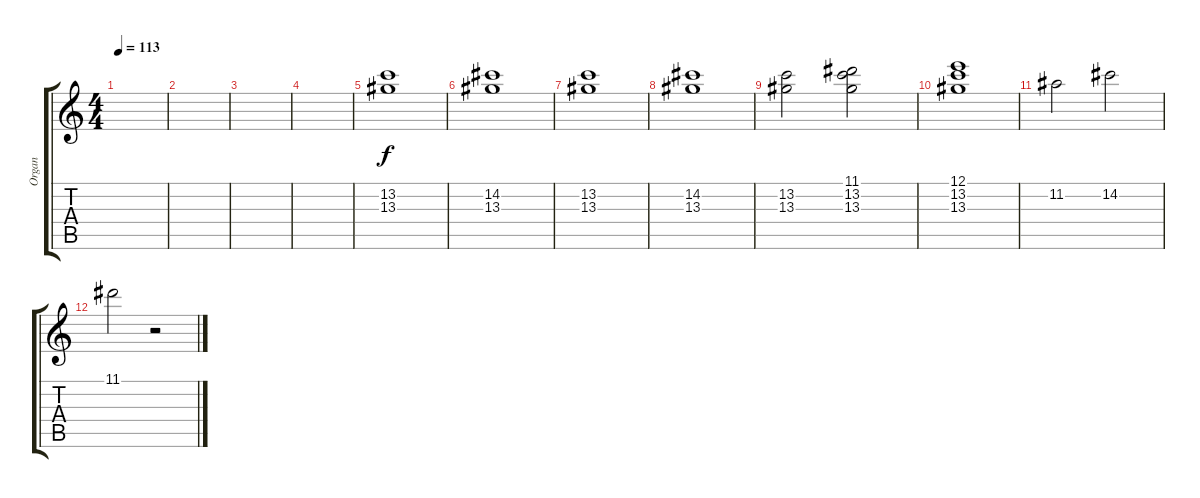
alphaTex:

\track ("Organ" "Organ") {instrument acousticguitarnylon}
\staff {score tabs}
\tuning (E4 B3 G3 D3 A2 E2) {hide}
\ts (4 4)
\tempo 113
\clef g2
\ks c
|
|
|
|
(13.2 13.3).1{volume 10 instrument stringensemble1} |
(14.2 13.3).1 |
(13.2 13.3).1 |
(14.2 13.3).1 |
(13.2 13.3).2 (11.1 13.2 13.3).2 |
(12.1 13.2 13.3).1 |
11.2.2 14.2.2 |
11.1.2 r.2
